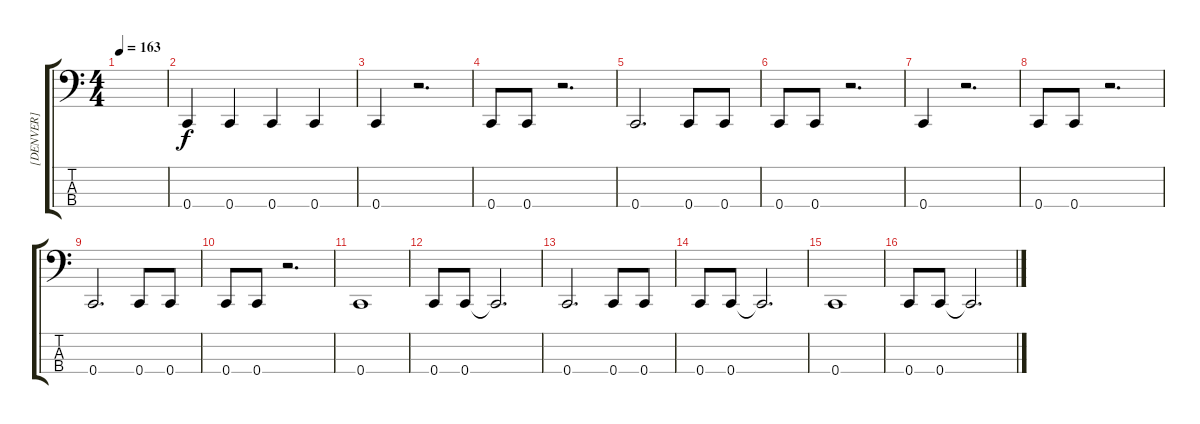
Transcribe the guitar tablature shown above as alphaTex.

\track ("[DENVER]" "[DENVER]") {instrument electricbassfinger}
\staff {score tabs}
\tuning (F2 C2 G1 C1) {hide}
\ts (4 4)
\tempo 163
\clef f4
\ks c
|
0.4.4 0.4.4 0.4.4 0.4.4 |
0.4.4 r.2{d} |
0.4.8 0.4.8 r.2{d} |
0.4.2{d} 0.4.8 0.4.8 |
0.4.8 0.4.8 r.2{d} |
0.4.4 r.2{d} |
0.4.8 0.4.8 r.2{d} |
0.4.2{d} 0.4.8 0.4.8 |
0.4.8 0.4.8 r.2{d} |
0.4.1 |
0.4.8 0.4.8 0.4{t}.2{d} |
0.4.2{d} 0.4.8 0.4.8 |
0.4.8 0.4.8 0.4{t}.2{d} |
0.4.1 |
0.4.8 0.4.8 0.4{t}.2{d}
